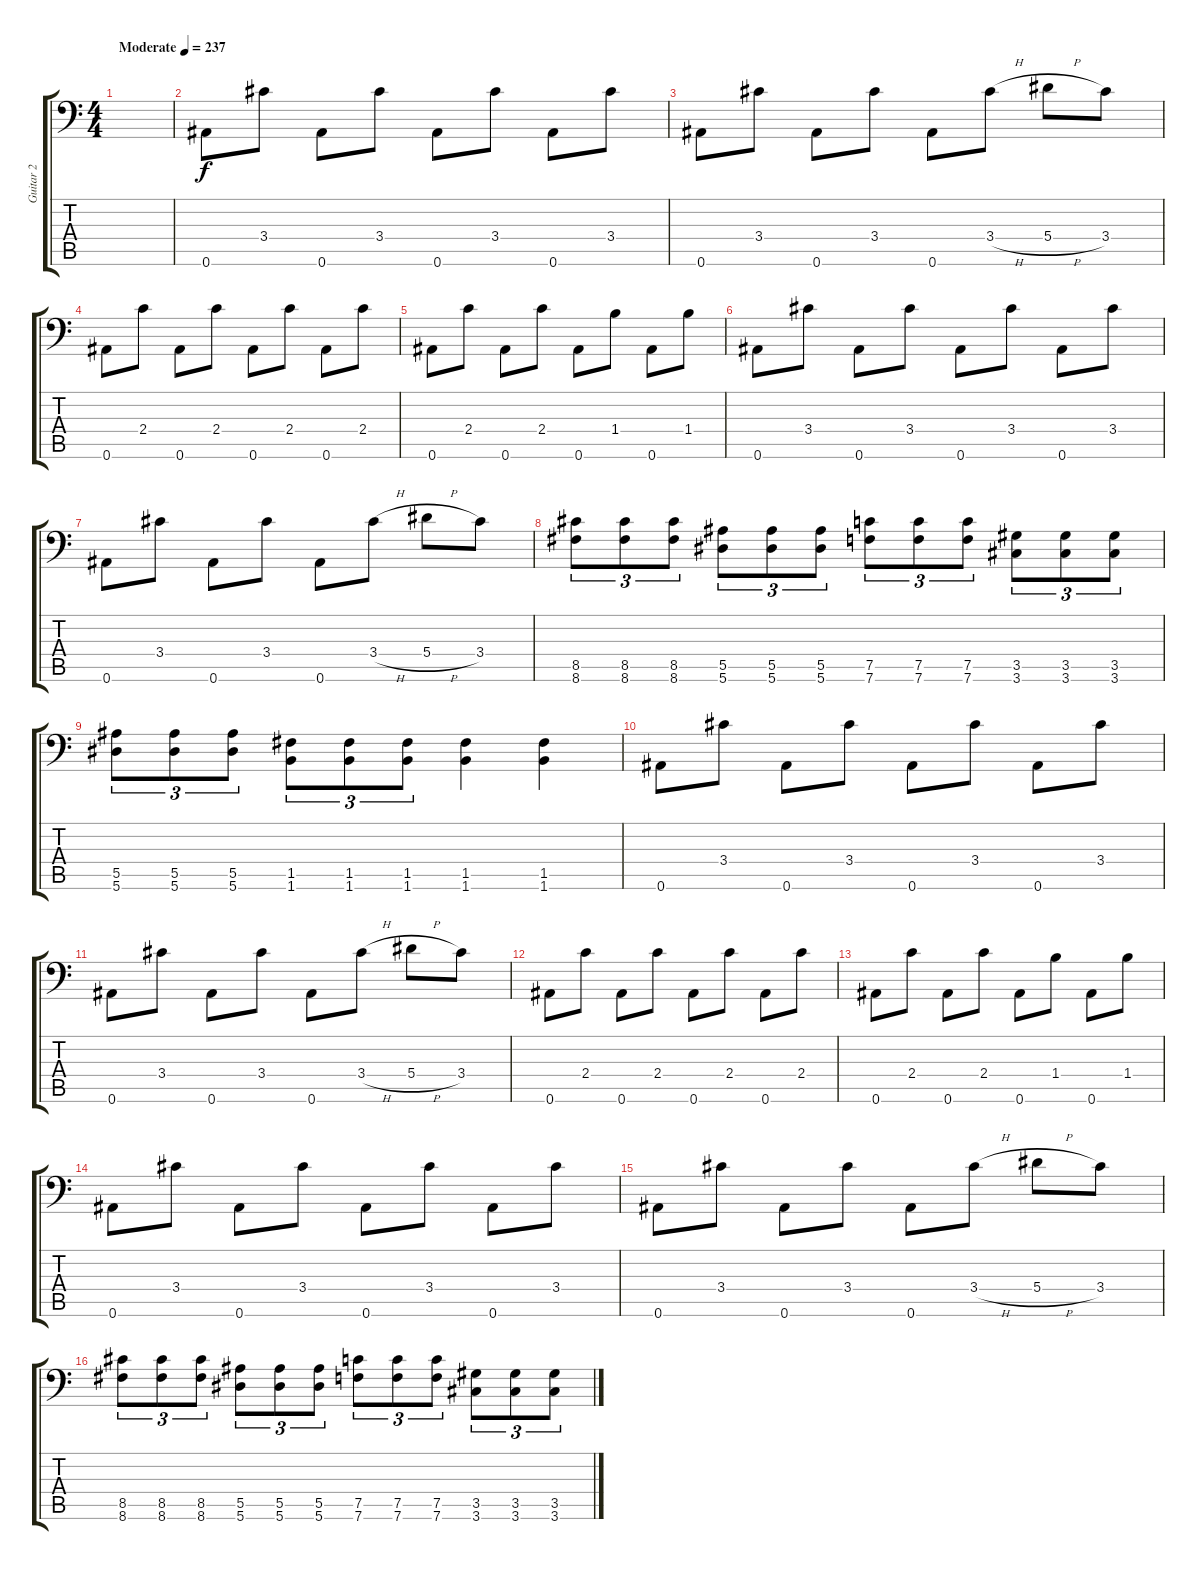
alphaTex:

\track ("Guitar 2" "Guitar 2") {instrument distortionguitar}
\staff {score tabs}
\tuning (C4 G3 Eb3 Bb2 F2 Bb1) {hide}
\ts (4 4)
\tempo (237 "Moderate")
\clef f4
\ks c
|
0.6.8 3.4.8 0.6.8 3.4.8 0.6.8 3.4.8 0.6.8 3.4.8 |
0.6.8 3.4.8 0.6.8 3.4.8 0.6.8 3.4{h}.8 5.4{h}.8 3.4.8 |
0.6.8 2.4.8 0.6.8 2.4.8 0.6.8 2.4.8 0.6.8 2.4.8 |
0.6.8 2.4.8 0.6.8 2.4.8 0.6.8 1.4.8 0.6.8 1.4.8 |
0.6.8 3.4.8 0.6.8 3.4.8 0.6.8 3.4.8 0.6.8 3.4.8 |
0.6.8 3.4.8 0.6.8 3.4.8 0.6.8 3.4{h}.8 5.4{h}.8 3.4.8 |
(8.5 8.6).8{tu (3 2)} (8.5 8.6).8{tu (3 2)} (8.5 8.6).8{tu (3 2)} (5.5 5.6).8{tu (3 2)} (5.5 5.6).8{tu (3 2)} (5.5 5.6).8{tu (3 2)} (7.5 7.6).8{tu (3 2)} (7.5 7.6).8{tu (3 2)} (7.5 7.6).8{tu (3 2)} (3.5 3.6).8{tu (3 2)} (3.5 3.6).8{tu (3 2)} (3.5 3.6).8{tu (3 2)} |
(5.5 5.6).8{tu (3 2)} (5.5 5.6).8{tu (3 2)} (5.5 5.6).8{tu (3 2)} (1.5 1.6).8{tu (3 2)} (1.5 1.6).8{tu (3 2)} (1.5 1.6).8{tu (3 2)} (1.5 1.6).4 (1.5 1.6).4 |
0.6.8 3.4.8 0.6.8 3.4.8 0.6.8 3.4.8 0.6.8 3.4.8 |
0.6.8 3.4.8 0.6.8 3.4.8 0.6.8 3.4{h}.8 5.4{h}.8 3.4.8 |
0.6.8 2.4.8 0.6.8 2.4.8 0.6.8 2.4.8 0.6.8 2.4.8 |
0.6.8 2.4.8 0.6.8 2.4.8 0.6.8 1.4.8 0.6.8 1.4.8 |
0.6.8 3.4.8 0.6.8 3.4.8 0.6.8 3.4.8 0.6.8 3.4.8 |
0.6.8 3.4.8 0.6.8 3.4.8 0.6.8 3.4{h}.8 5.4{h}.8 3.4.8 |
(8.5 8.6).8{tu (3 2)} (8.5 8.6).8{tu (3 2)} (8.5 8.6).8{tu (3 2)} (5.5 5.6).8{tu (3 2)} (5.5 5.6).8{tu (3 2)} (5.5 5.6).8{tu (3 2)} (7.5 7.6).8{tu (3 2)} (7.5 7.6).8{tu (3 2)} (7.5 7.6).8{tu (3 2)} (3.5 3.6).8{tu (3 2)} (3.5 3.6).8{tu (3 2)} (3.5 3.6).8{tu (3 2)}
